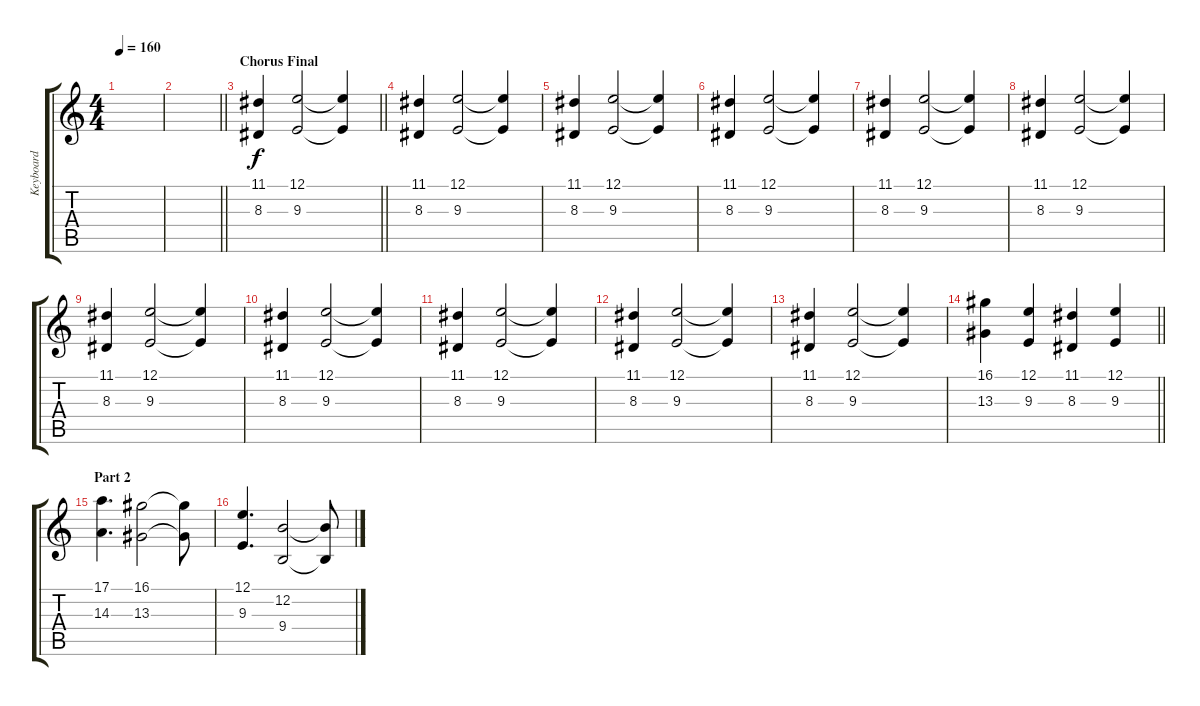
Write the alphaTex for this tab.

\track ("Keyboard" "Keyboard") {instrument stringensemble1}
\staff {score tabs}
\tuning (E4 B3 G3 D3 A2 E2) {hide}
\ts (4 4)
\tempo 160
\clef g2
\ks c
|
\barLineRight lightlight
|
\section ("" "Chorus Final")
\barLineRight lightlight
(11.1 8.3).4 (12.1 9.3).2 (12.1{t} 9.3{t}).4 |
(11.1 8.3).4 (12.1 9.3).2 (12.1{t} 9.3{t}).4 |
(11.1 8.3).4 (12.1 9.3).2 (12.1{t} 9.3{t}).4 |
(11.1 8.3).4 (12.1 9.3).2 (12.1{t} 9.3{t}).4 |
(11.1 8.3).4 (12.1 9.3).2 (12.1{t} 9.3{t}).4 |
(11.1 8.3).4 (12.1 9.3).2 (12.1{t} 9.3{t}).4 |
(11.1 8.3).4 (12.1 9.3).2 (12.1{t} 9.3{t}).4 |
(11.1 8.3).4 (12.1 9.3).2 (12.1{t} 9.3{t}).4 |
(11.1 8.3).4 (12.1 9.3).2 (12.1{t} 9.3{t}).4 |
(11.1 8.3).4 (12.1 9.3).2 (12.1{t} 9.3{t}).4 |
(11.1 8.3).4 (12.1 9.3).2 (12.1{t} 9.3{t}).4 |
\barLineRight lightlight
(16.1 13.3).4 (12.1 9.3).4 (11.1 8.3).4 (12.1 9.3).4 |
\section ("" "Part 2")
(17.1 14.3).4{d} (16.1 13.3).2 (16.1{t} 13.3{t}).8 |
(12.1 9.3).4{d} (12.2 9.4).2 (12.2{t} 9.4{t}).8
